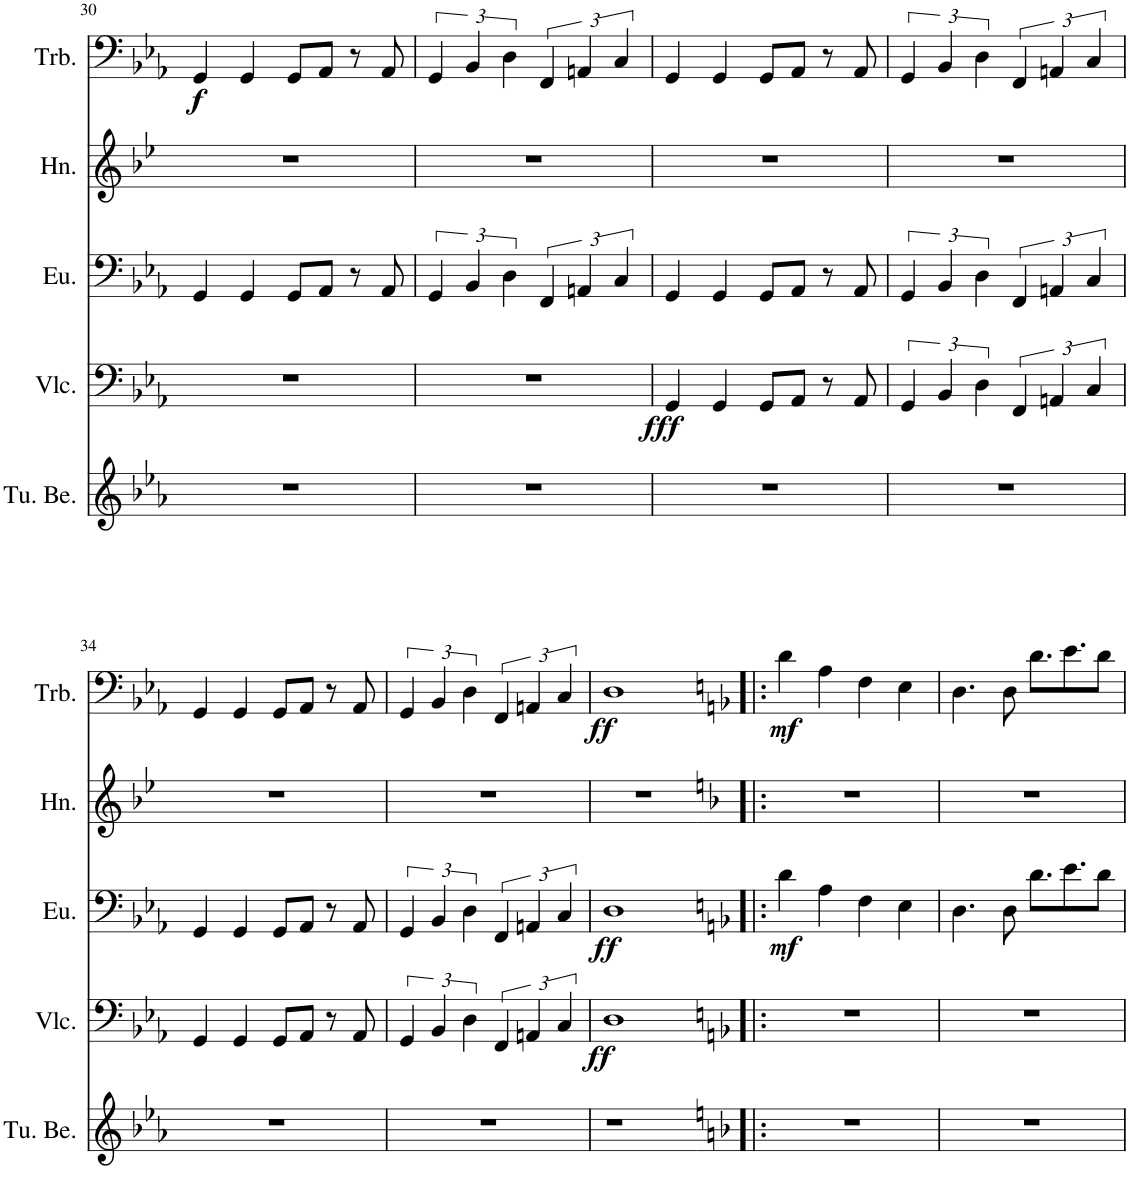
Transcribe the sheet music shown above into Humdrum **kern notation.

**kern	**kern	**dynam	**kern	**dynam	**kern	**kern	**dynam
*part5	*part4	*part4	*part3	*part3	*part2	*part1	*part1
*staff5	*staff4	*staff4	*staff3	*staff3	*staff2	*staff1	*staff1
*I"Tubular Bells	*I"Violoncello	*	*I"Euphonium	*	*I"Horn	*I"Trombone	*
*I'Tu. Be.	*I'Vlc.	*	*I'Eu.	*	*I'Hn.	*I'Trb.	*
!!LO:PB:g=z
*clefG2	*clefF4	*	*clefF4	*	*clefG2	*clefF4	*
*	*	*	*	*	*Trd4c7	*	*
*k[b-e-a-]	*k[b-e-a-]	*	*k[b-e-a-]	*	*k[b-e-]	*k[b-e-a-]	*
*M4/4	*M4/4	*	*M4/4	*	*M4/4	*M4/4	*
=30	=30	=30	=30	=30	=30	=30	=30
!	!	!	!	!	!	!	!LO:DY:b
1r	1r	.	4GG/	.	1r	4GG/	f
.	.	.	4GG/	.	.	4GG/	.
.	.	.	8GG/L	.	.	8GG/L	.
.	.	.	8AA-/J	.	.	8AA-/J	.
.	.	.	8r	.	.	8r	.
.	.	.	8AA-/	.	.	8AA-/	.
=31	=31	=31	=31	=31	=31	=31	=31
1r	1r	.	6GG/	.	1r	6GG/	.
.	.	.	6BB-/	.	.	6BB-/	.
.	.	.	6D\	.	.	6D\	.
.	.	.	6FF/	.	.	6FF/	.
.	.	.	6AAn/	.	.	6AAn/	.
.	.	.	6C/	.	.	6C/	.
=32	=32	=32	=32	=32	=32	=32	=32
!	!	!LO:DY:b	!	!	!	!	!
1r	4GG/	fff	4GG/	.	1r	4GG/	.
.	4GG/	.	4GG/	.	.	4GG/	.
.	8GG/L	.	8GG/L	.	.	8GG/L	.
.	8AA-/J	.	8AA-/J	.	.	8AA-/J	.
.	8r	.	8r	.	.	8r	.
.	8AA-/	.	8AA-/	.	.	8AA-/	.
=33	=33	=33	=33	=33	=33	=33	=33
1r	6GG/	.	6GG/	.	1r	6GG/	.
.	6BB-/	.	6BB-/	.	.	6BB-/	.
.	6D\	.	6D\	.	.	6D\	.
.	6FF/	.	6FF/	.	.	6FF/	.
.	6AAn/	.	6AAn/	.	.	6AAn/	.
.	6C/	.	6C/	.	.	6C/	.
!!LO:LB:g=z
=34	=34	=34	=34	=34	=34	=34	=34
1r	4GG/	.	4GG/	.	1r	4GG/	.
.	4GG/	.	4GG/	.	.	4GG/	.
.	8GG/L	.	8GG/L	.	.	8GG/L	.
.	8AA-/J	.	8AA-/J	.	.	8AA-/J	.
.	8r	.	8r	.	.	8r	.
.	8AA-/	.	8AA-/	.	.	8AA-/	.
=35	=35	=35	=35	=35	=35	=35	=35
1r	6GG/	.	6GG/	.	1r	6GG/	.
.	6BB-/	.	6BB-/	.	.	6BB-/	.
.	6D\	.	6D\	.	.	6D\	.
.	6FF/	.	6FF/	.	.	6FF/	.
.	6AAn/	.	6AAn/	.	.	6AAn/	.
.	6C/	.	6C/	.	.	6C/	.
=36	=36	=36	=36	=36	=36	=36	=36
!	!	!LO:DY:b	!	!LO:DY:b	!	!	!LO:DY:b
1r	1D	ff	1D	ff	1r	1D	ff
=37!|:	=37!|:	=37!|:	=37!|:	=37!|:	=37!|:	=37!|:	=37!|:
*k[b-]	*k[b-]	*	*k[b-]	*	*k[b-]	*k[b-]	*
!	!	!	!	!LO:DY:b	!	!	!LO:DY:b
1r	1r	.	4d\	mf	1r	4d\	mf
.	.	.	4A\	.	.	4A\	.
.	.	.	4F\	.	.	4F\	.
.	.	.	4E\	.	.	4E\	.
=38	=38	=38	=38	=38	=38	=38	=38
1r	1r	.	4.D\	.	1r	4.D\	.
.	.	.	8D\	.	.	8D\	.
.	.	.	8.d\L	.	.	8.d\L	.
.	.	.	8.e\	.	.	8.e\	.
.	.	.	8d\J	.	.	8d\J	.
=	=	=	=	=	=	=	=
*-	*-	*-	*-	*-	*-	*-	*-
